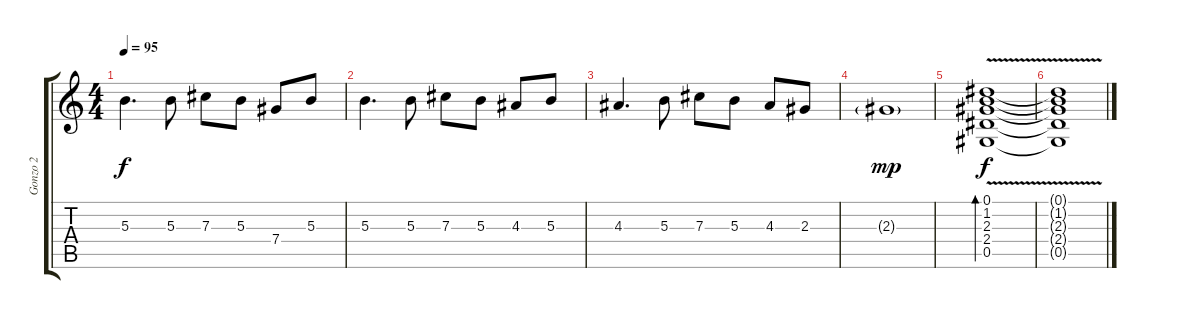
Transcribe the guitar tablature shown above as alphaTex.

\track ("Gonzo 2" "Gonzo 2") {instrument electricguitarclean}
\staff {score tabs}
\tuning (Eb4 Bb3 Gb3 Db3 Ab2 Eb2) {hide}
\ts (4 4)
\tempo 95
\clef g2
\ks c
5.3.4{d dy f} 5.3.8 7.3.8 5.3.8 7.4.8 5.3.8 |
5.3.4{d} 5.3.8 7.3.8 5.3.8 4.3.8 5.3.8 |
4.3.4{d} 5.3.8 7.3.8 5.3.8 4.3.8 2.3.8 |
2.3{g}.1{dy mp} |
(0.1 1.2 2.3{v} 2.4{v} 0.5{v}).1{bd 240 dy f instrument electricguitarjazz} |
(0.1{t} 1.2{t} 2.3{t} 2.4{t} 0.5{t}).1
